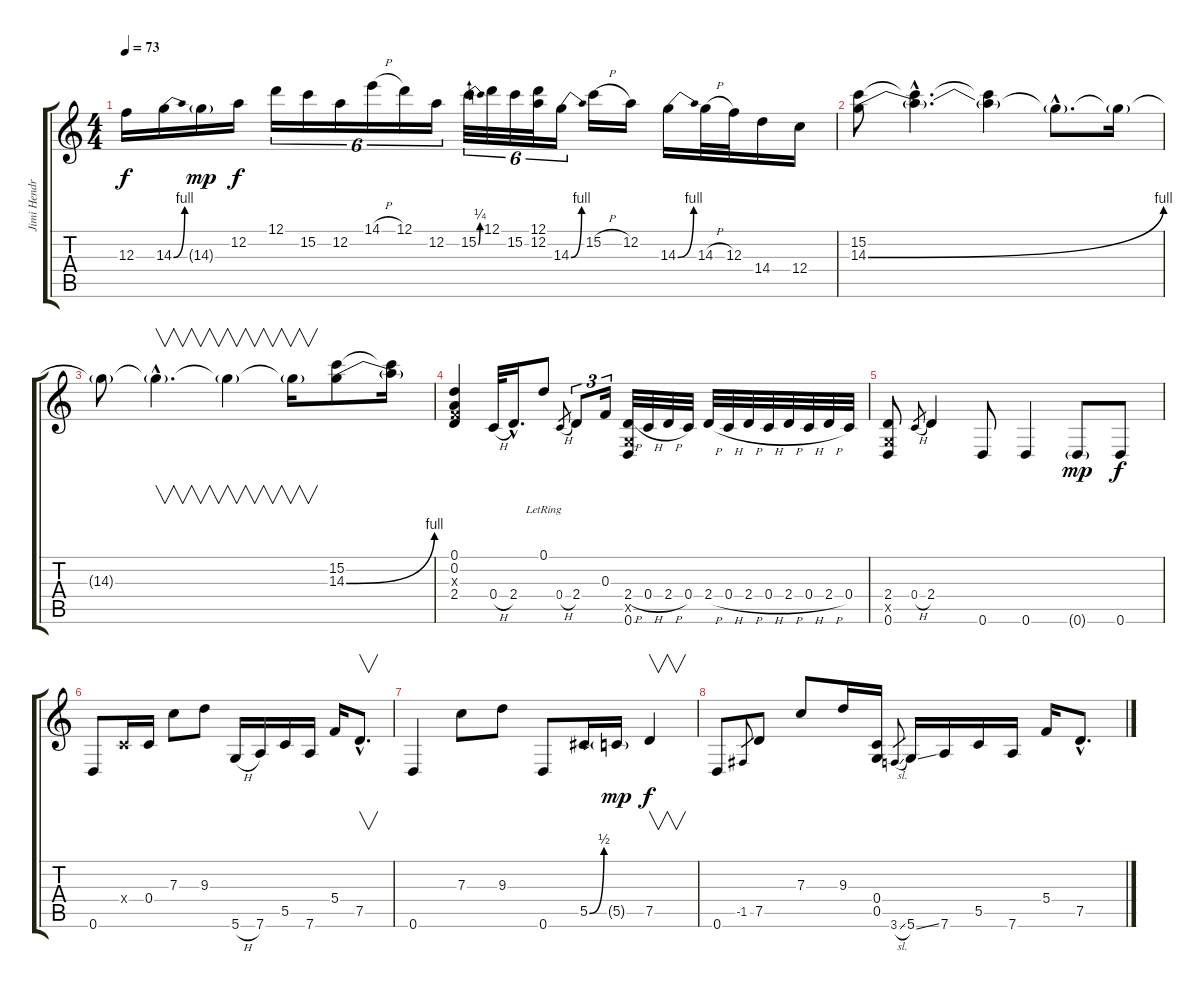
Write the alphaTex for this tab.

\track ("Jimi Hendrix" "Jimi Hendr") {instrument overdrivenguitar}
\staff {score tabs}
\tuning (D4 A3 F3 C3 G2 D2) {hide}
\ts (4 4)
\tempo 73
\clef g2
\ks c
12.3.16{dy f} 14.3{be (bend 0 0 60 4)}.16 14.3{g}.16{dy mp} 12.2.16{dy f} 12.1.16{tu (6 4)} 15.2.16{tu (6 4)} 12.2.16{tu (6 4)} 14.1{h}.16{tu (6 4)} 12.1.16{tu (6 4)} 12.2.16{tu (6 4)} 15.2{be (bend 0 0 60 1)}.32{tu (6 4)} 12.1.32{tu (6 4)} 15.2.32{tu (6 4)} (12.1 12.2).32{tu (6 4)} 14.3{be (bend 0 0 60 4)}.16{tu (6 4)} 15.2{h}.16 12.2.16 14.3{be (bend 0 0 60 4)}.16 14.3{h}.32 12.3.32 14.4.16 12.4.16 |
(15.2 14.3{be (bend 0 0 60 4)}).8 (15.2{hac t} 14.3{hac t}).4{d} (15.2{t} 14.3{t}).4 14.3{hac t}.8{d} 14.3{t}.16 |
14.3{t}.8 14.3{hac t}.4{v d} 14.3{t}.4{v} 14.3{t}.16{v} (15.2 14.3{be (bend 0 0 60 4)}).8 (15.2{t} 14.3{t}).16 |
(0.1 0.2 0.3{x} 2.4).4 0.4{h}.32 2.4{hac}.16{d} 0.1{lr}.8 0.4{h}.8{gr} 2.4.8{tu (3 2)} 0.3.16{tu (3 2)} (2.4{h} 0.5{x} 0.6).32 0.4{h}.32 2.4{h}.32 0.4.32 2.4{h}.32 0.4{h}.32 2.4{h}.32 0.4{h}.32 2.4{h}.32 0.4{h}.32 2.4{h}.32 0.4.32 |
(2.4 0.5{x} 0.6).8 0.4{h}.8{gr} 2.4.4 0.6.8 0.6.4 0.6{g}.8{dy mp} 0.6.8{dy f} |
0.6.8 0.4{x}.16 0.4.16 7.3.8 9.3.8 5.6{h}.16 7.6.16 5.5.16 7.6.16 5.4.16 7.5{hac}.8{v d} |
0.6.4 7.3.8 9.3.8 0.6.8 5.5{be (bend 0 0 60 2)}.16 5.5{g}.16{dy mp} 7.5.4{v dy f} |
0.6.8 -1.5.8{gr} 7.5.8 7.3.8 9.3.16 (0.4 0.5).16 3.6{sl}.8{gr} 5.6{ss}.16 7.6.16 5.5.16 7.6.16 5.4.16 7.5{hac}.8{d}
